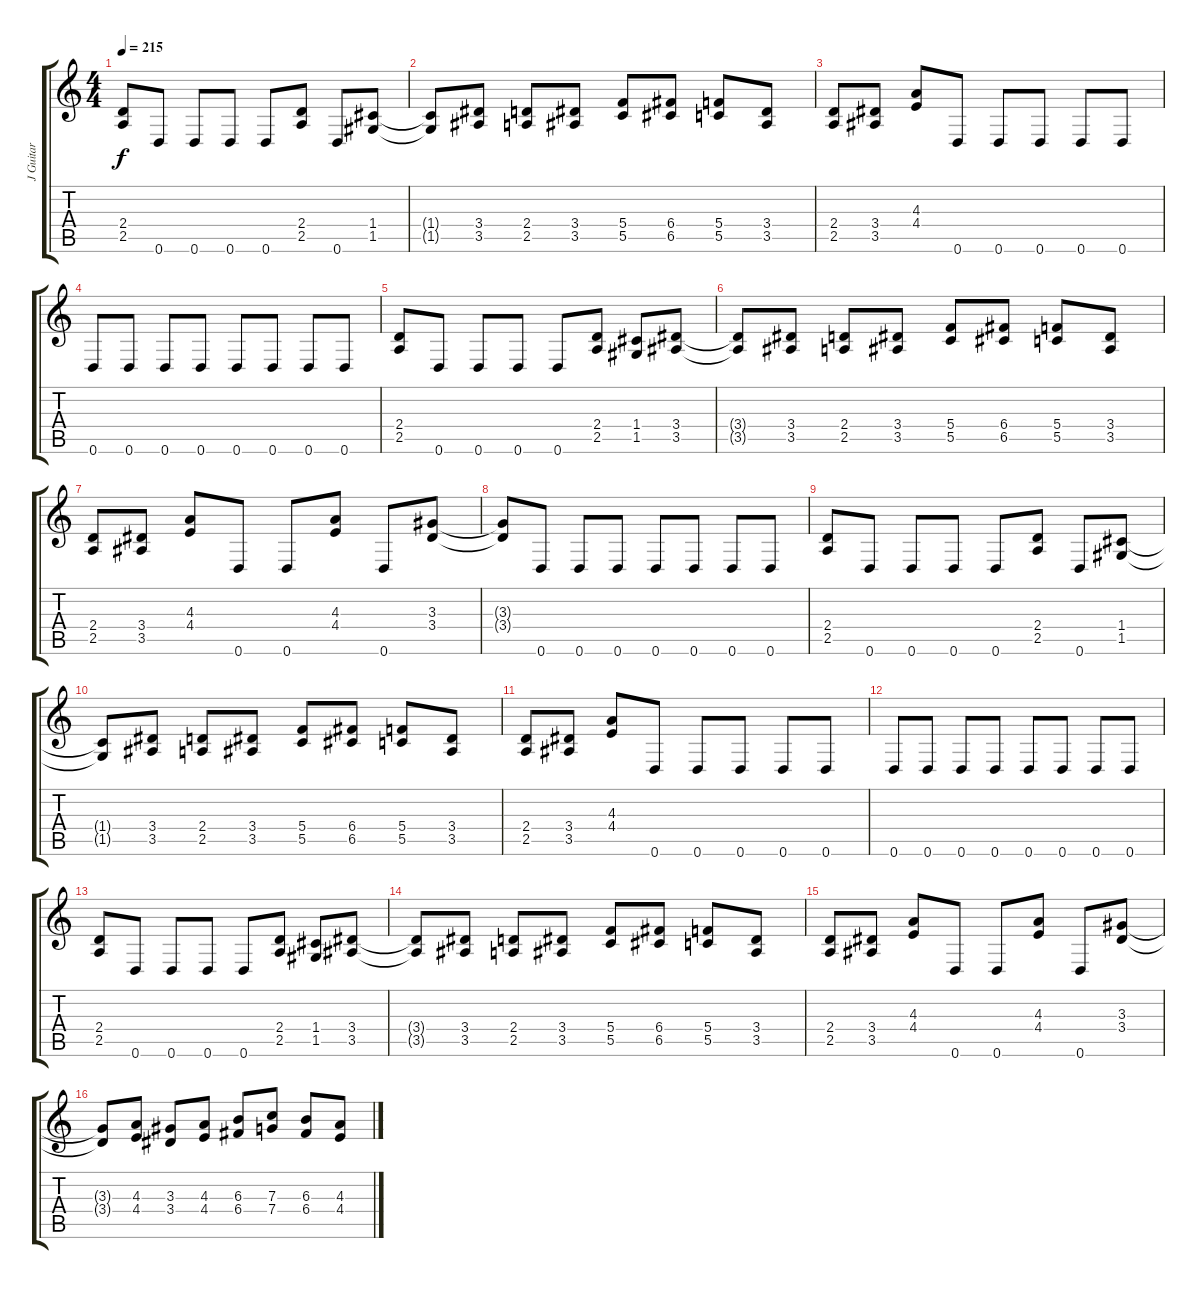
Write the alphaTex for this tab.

\track ("J Guitar" "J Guitar") {instrument distortionguitar}
\staff {score tabs}
\tuning (D4 A3 F3 C3 G2 D2) {hide}
\ts (4 4)
\tempo 215
\clef g2
\ks c
(2.4 2.5).8{dy f} 0.6.8 0.6.8 0.6.8 0.6.8 (2.4 2.5).8 0.6.8 (1.4 1.5).8 |
(1.4{t} 1.5{t}).8 (3.4 3.5).8 (2.4 2.5).8 (3.4 3.5).8 (5.4 5.5).8 (6.4 6.5).8 (5.4 5.5).8 (3.4 3.5).8 |
(2.4 2.5).8 (3.4 3.5).8 (4.3 4.4).8 0.6.8 0.6.8 0.6.8 0.6.8 0.6.8 |
0.6.8 0.6.8 0.6.8 0.6.8 0.6.8 0.6.8 0.6.8 0.6.8 |
(2.4 2.5).8 0.6.8 0.6.8 0.6.8 0.6.8 (2.4 2.5).8 (1.4 1.5).8 (3.4 3.5).8 |
(3.4{t} 3.5{t}).8 (3.4 3.5).8 (2.4 2.5).8 (3.4 3.5).8 (5.4 5.5).8 (6.4 6.5).8 (5.4 5.5).8 (3.4 3.5).8 |
(2.4 2.5).8 (3.4 3.5).8 (4.3 4.4).8 0.6.8 0.6.8 (4.3 4.4).8 0.6.8 (3.3 3.4).8 |
(3.3{t} 3.4{t}).8 0.6.8 0.6.8 0.6.8 0.6.8 0.6.8 0.6.8 0.6.8 |
(2.4 2.5).8 0.6.8 0.6.8 0.6.8 0.6.8 (2.4 2.5).8 0.6.8 (1.4 1.5).8 |
(1.4{t} 1.5{t}).8 (3.4 3.5).8 (2.4 2.5).8 (3.4 3.5).8 (5.4 5.5).8 (6.4 6.5).8 (5.4 5.5).8 (3.4 3.5).8 |
(2.4 2.5).8 (3.4 3.5).8 (4.3 4.4).8 0.6.8 0.6.8 0.6.8 0.6.8 0.6.8 |
0.6.8 0.6.8 0.6.8 0.6.8 0.6.8 0.6.8 0.6.8 0.6.8 |
(2.4 2.5).8 0.6.8 0.6.8 0.6.8 0.6.8 (2.4 2.5).8 (1.4 1.5).8 (3.4 3.5).8 |
(3.4{t} 3.5{t}).8 (3.4 3.5).8 (2.4 2.5).8 (3.4 3.5).8 (5.4 5.5).8 (6.4 6.5).8 (5.4 5.5).8 (3.4 3.5).8 |
(2.4 2.5).8 (3.4 3.5).8 (4.3 4.4).8 0.6.8 0.6.8 (4.3 4.4).8 0.6.8 (3.3 3.4).8 |
(3.3{t} 3.4{t}).8 (4.3 4.4).8 (3.3 3.4).8 (4.3 4.4).8 (6.3 6.4).8 (7.3 7.4).8 (6.3 6.4).8 (4.3 4.4).8
